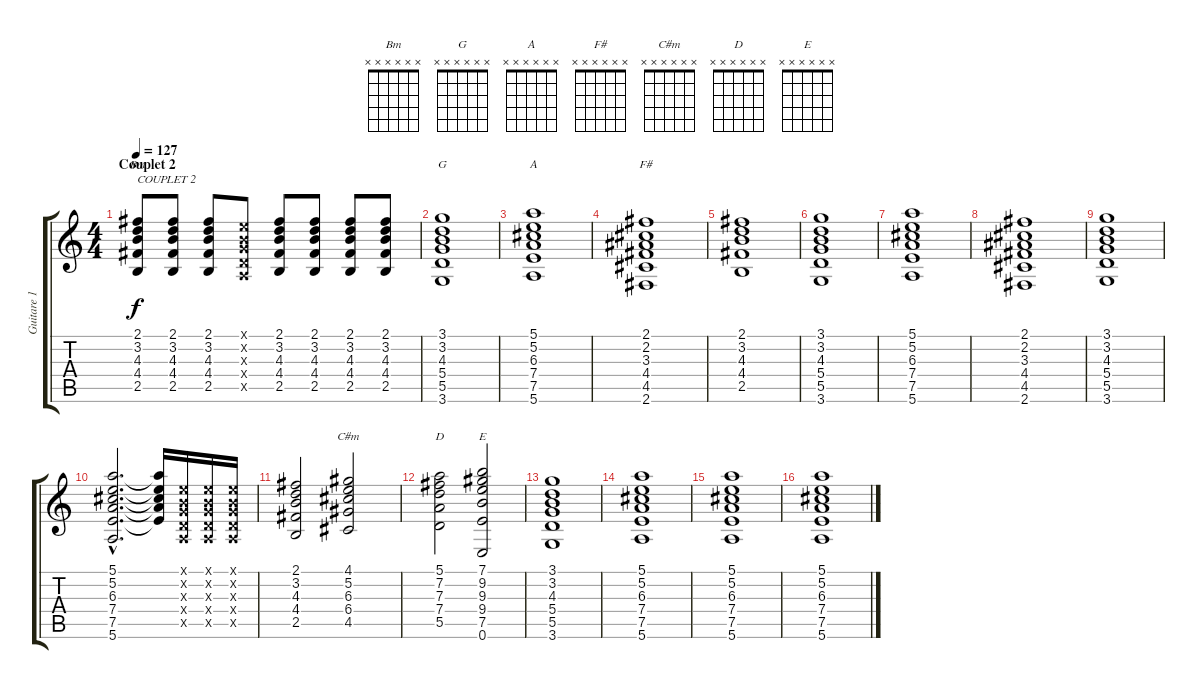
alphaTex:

\track ("Guitare 1" "Guitare 1") {instrument distortionguitar}
\staff {score tabs}
\tuning (E4 B3 G3 D3 A2 E2) {hide}
\chord ("Bm" x x x x x x)
\chord ("G" x x x x x x)
\chord ("A" x x x x x x)
\chord ("F#" x x x x x x)
\chord ("C#m" x x x x x x)
\chord ("D" x x x x x x)
\chord ("E" x x x x x x)
\ts (4 4)
\section ("" "Couplet 2")
\tempo 127
\clef g2
\ks c
(2.1 3.2 4.3 4.4 2.5).8{ch "Bm" txt "COUPLET 2" dy f} (2.1 3.2 4.3 4.4 2.5).8 (2.1 3.2 4.3 4.4 2.5).8 (0.1{x} 0.2{x} 0.3{x} 0.4{x} 0.5{x}).8 (2.1 3.2 4.3 4.4 2.5).8 (2.1 3.2 4.3 4.4 2.5).8 (2.1 3.2 4.3 4.4 2.5).8 (2.1 3.2 4.3 4.4 2.5).8 |
(3.1 3.2 4.3 5.4 5.5 3.6).1{ch "G"} |
(5.1 5.2 6.3 7.4 7.5 5.6).1{ch "A"} |
(2.1 2.2 3.3 4.4 4.5 2.6).1{ch "F#"} |
(2.1 3.2 4.3 4.4 2.5).1 |
(3.1 3.2 4.3 5.4 5.5 3.6).1 |
(5.1 5.2 6.3 7.4 7.5 5.6).1 |
(2.1 2.2 3.3 4.4 4.5 2.6).1 |
(3.1 3.2 4.3 5.4 5.5 3.6).1 |
(5.1{hac} 5.2{hac} 6.3{hac} 7.4{hac} 7.5{hac} 5.6{hac}).2{d} (5.1{t} 5.2{t} 6.3{t} 7.4{t} 7.5{t}).16 (0.1{x} 0.2{x} 0.3{x} 0.4{x} 0.5{x}).16 (0.1{x} 0.2{x} 0.3{x} 0.4{x} 0.5{x}).16 (0.1{x} 0.2{x} 0.3{x} 0.4{x} 0.5{x}).16 |
(2.1 3.2 4.3 4.4 2.5).2 (4.1 5.2 6.3 6.4 4.5).2{ch "C#m"} |
(5.1 7.2 7.3 7.4 5.5).2{ch "D"} (7.1 9.2 9.3 9.4 7.5 0.6).2{ch "E"} |
(3.1 3.2 4.3 5.4 5.5 3.6).1 |
(5.1 5.2 6.3 7.4 7.5 5.6).1 |
(5.1 5.2 6.3 7.4 7.5 5.6).1 |
(5.1 5.2 6.3 7.4 7.5 5.6).1
